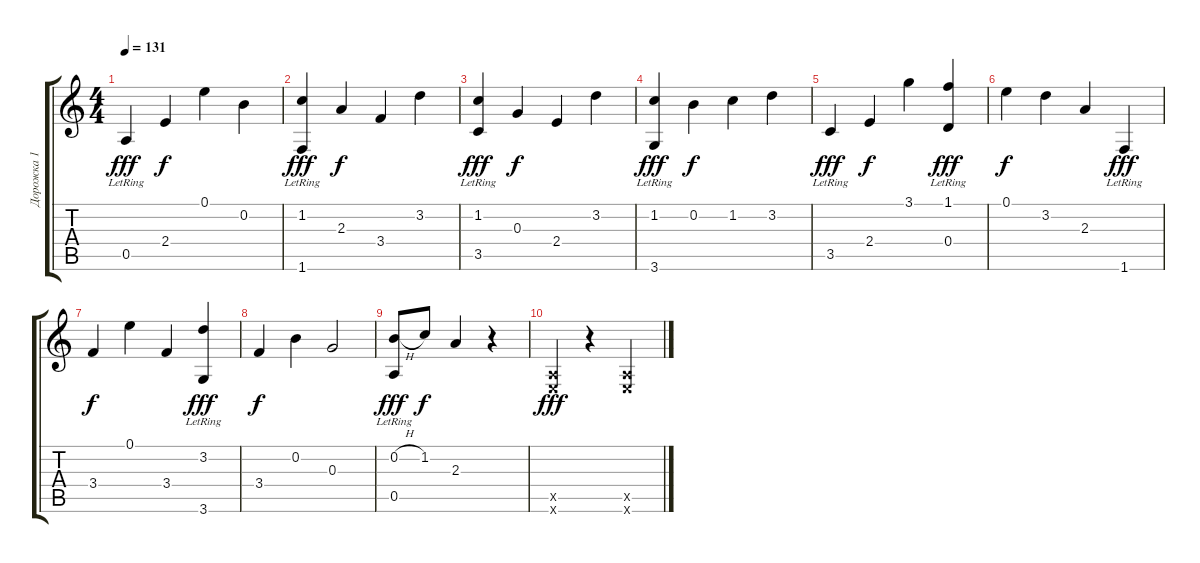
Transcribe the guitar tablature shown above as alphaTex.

\track ("Дорожка 1" "Дорожка 1") {instrument acousticguitarsteel}
\staff {score tabs}
\tuning (E4 B3 G3 D3 A2 E2) {hide}
\ts (4 4)
\tempo 131
\clef g2
\ks c
0.5{lr}.4{dy fff} 2.4.4{dy f} 0.1.4 0.2.4 |
(1.2{lr} 1.6{lr}).4{dy fff} 2.3.4{dy f} 3.4.4 3.2.4 |
(1.2{lr} 3.5{lr}).4{dy fff} 0.3.4{dy f} 2.4.4 3.2.4 |
(1.2{lr} 3.6{lr}).4{dy fff} 0.2.4{dy f} 1.2.4 3.2.4 |
3.5{lr}.4{dy fff} 2.4.4{dy f} 3.1.4 (1.1{lr} 0.4{lr}).4{dy fff} |
0.1.4{dy f} 3.2.4 2.3.4 1.6{lr}.4{dy fff} |
3.4.4{dy f} 0.1.4 3.4.4 (3.2{lr} 3.6{lr}).4{dy fff} |
3.4.4{dy f} 0.2.4 0.3.2 |
(0.2{h lr} 0.5{lr}).8{dy fff} 1.2.8{dy f} 2.3.4 r.4 |
(0.5{x} 0.6{x}).4{dy fff} r.4 (0.5{x} 0.6{x}).4
